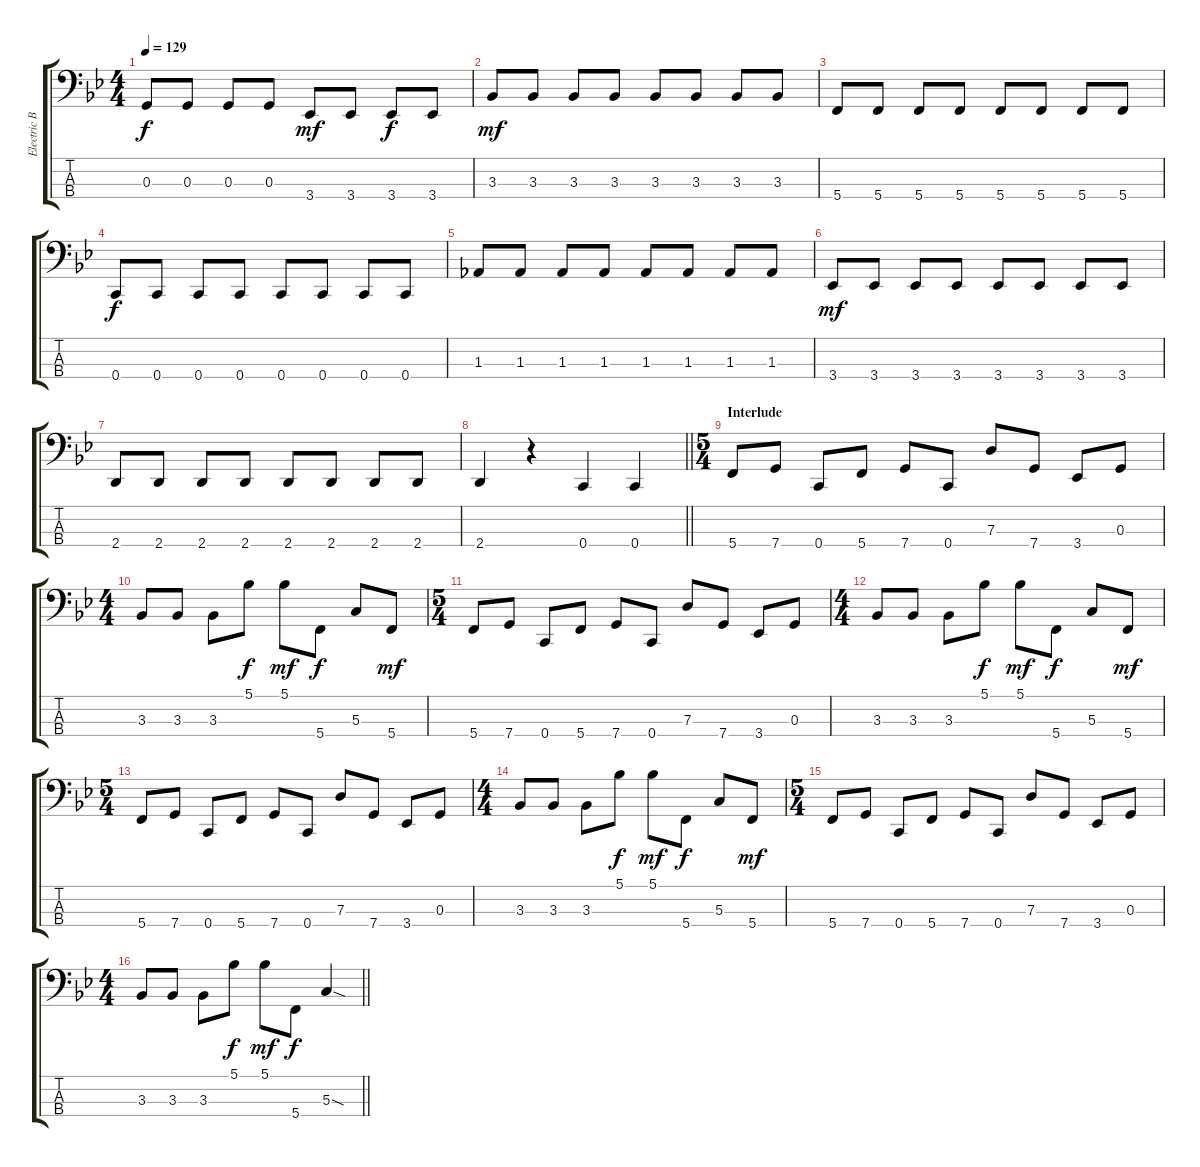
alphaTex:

\track ("Electric Bass" "Electric B") {instrument electricbassfinger}
\staff {score tabs}
\tuning (F2 C2 G1 C1) {hide}
\ts (4 4)
\tempo 129
\clef f4
\ks bb
0.3.8{dy f} 0.3.8 0.3.8 0.3.8 3.4.8{dy mf} 3.4.8 3.4.8{dy f} 3.4.8 |
3.3.8{dy mf} 3.3.8 3.3.8 3.3.8 3.3.8 3.3.8 3.3.8 3.3.8 |
5.4.8 5.4.8 5.4.8 5.4.8 5.4.8 5.4.8 5.4.8 5.4.8 |
0.4.8{dy f} 0.4.8 0.4.8 0.4.8 0.4.8 0.4.8 0.4.8 0.4.8 |
1.3.8 1.3.8 1.3.8 1.3.8 1.3.8 1.3.8 1.3.8 1.3.8 |
3.4.8{dy mf} 3.4.8 3.4.8 3.4.8 3.4.8 3.4.8 3.4.8 3.4.8 |
2.4.8 2.4.8 2.4.8 2.4.8 2.4.8 2.4.8 2.4.8 2.4.8 |
\barLineRight lightlight
2.4.4 r.4 0.4.4 0.4.4 |
\ts (5 4)
\section ("" "Interlude")
5.4.8 7.4.8 0.4.8 5.4.8 7.4.8 0.4.8 7.3.8 7.4.8 3.4.8 0.3.8 |
\ts (4 4)
3.3.8 3.3.8 3.3.8 5.1.8{dy f} 5.1.8{dy mf} 5.4.8{dy f} 5.3.8 5.4.8{dy mf} |
\ts (5 4)
5.4.8 7.4.8 0.4.8 5.4.8 7.4.8 0.4.8 7.3.8 7.4.8 3.4.8 0.3.8 |
\ts (4 4)
3.3.8 3.3.8 3.3.8 5.1.8{dy f} 5.1.8{dy mf} 5.4.8{dy f} 5.3.8 5.4.8{dy mf} |
\ts (5 4)
5.4.8 7.4.8 0.4.8 5.4.8 7.4.8 0.4.8 7.3.8 7.4.8 3.4.8 0.3.8 |
\ts (4 4)
3.3.8 3.3.8 3.3.8 5.1.8{dy f} 5.1.8{dy mf} 5.4.8{dy f} 5.3.8 5.4.8{dy mf} |
\ts (5 4)
5.4.8 7.4.8 0.4.8 5.4.8 7.4.8 0.4.8 7.3.8 7.4.8 3.4.8 0.3.8 |
\ts (4 4)
\barLineRight lightlight
3.3.8 3.3.8 3.3.8 5.1.8{dy f} 5.1.8{dy mf} 5.4.8{dy f} 5.3{sod}.4
